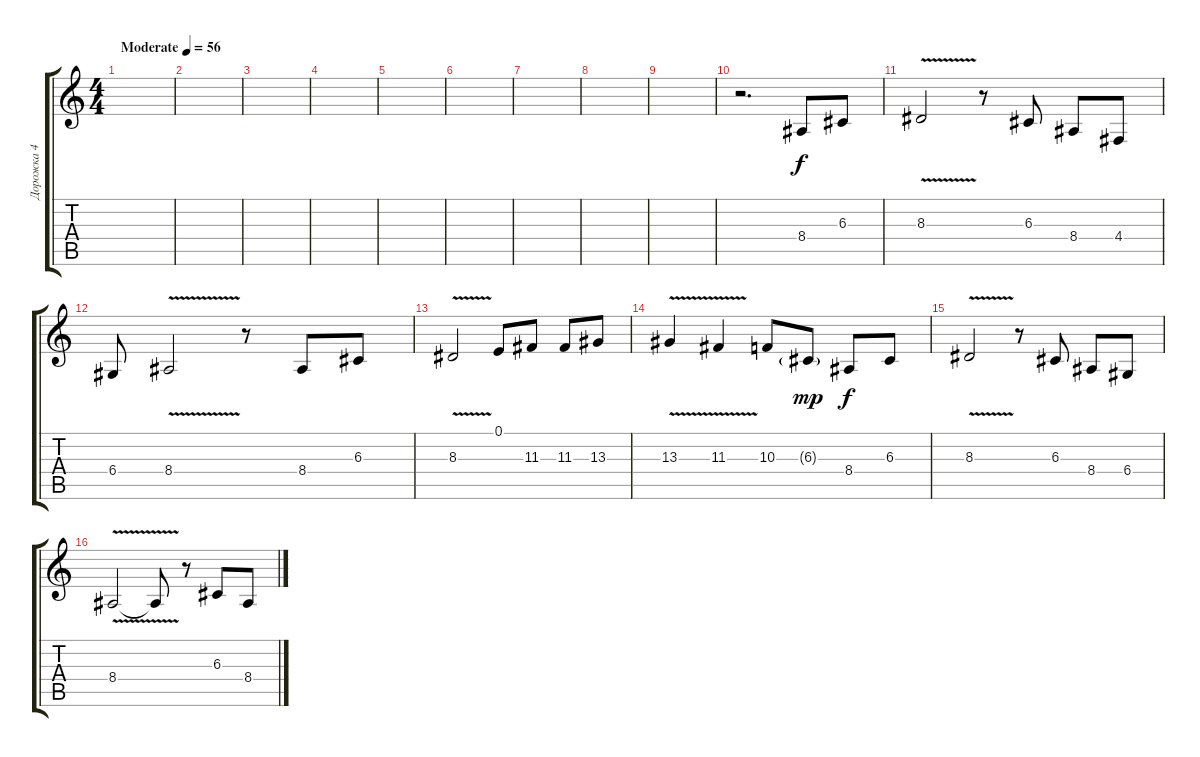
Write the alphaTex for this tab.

\track ("Дорожка 4" "Дорожка 4") {instrument flute}
\staff {score tabs}
\tuning (E4 B3 G3 D3 A2 E2) {hide}
\ts (4 4)
\tempo (56 "Moderate")
\clef g2
\ks c
|
|
|
|
|
|
|
|
|
r.2{d} 8.4.8 6.3.8 |
8.3{v}.2 r.8 6.3.8 8.4.8 4.4.8 |
6.4.8 8.4{v}.2 r.8 8.4.8 6.3.8 |
8.3{v}.2 0.1.8 11.3.8 11.3.8 13.3.8 |
13.3{v}.4 11.3{v}.4 10.3.8 6.3{g}.8{dy mp} 8.4.8{dy f} 6.3.8 |
8.3{v}.2 r.8 6.3.8 8.4.8 6.4.8 |
8.4{v}.2 8.4{t}.8 r.8 6.3.8 8.4.8
